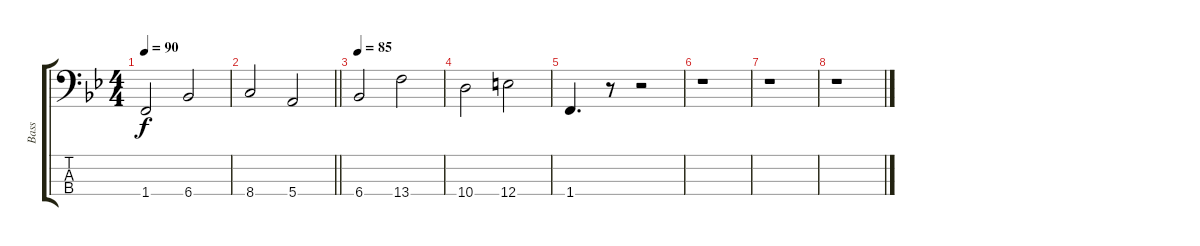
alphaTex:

\track ("Bass" "Bass") {instrument electricbassfinger}
\staff {score tabs}
\tuning (G2 D2 A1 E1) {hide}
\ts (4 4)
\tempo 90
\clef f4
\ks bb
1.4.2{dy f} 6.4.2 |
\barLineRight lightlight
8.4.2 5.4.2 |
\tempo 85
6.4.2 13.4.2 |
10.4.2 12.4.2 |
1.4.4{d} r.8 r.2 |
r.1 |
r.1 |
r.1
